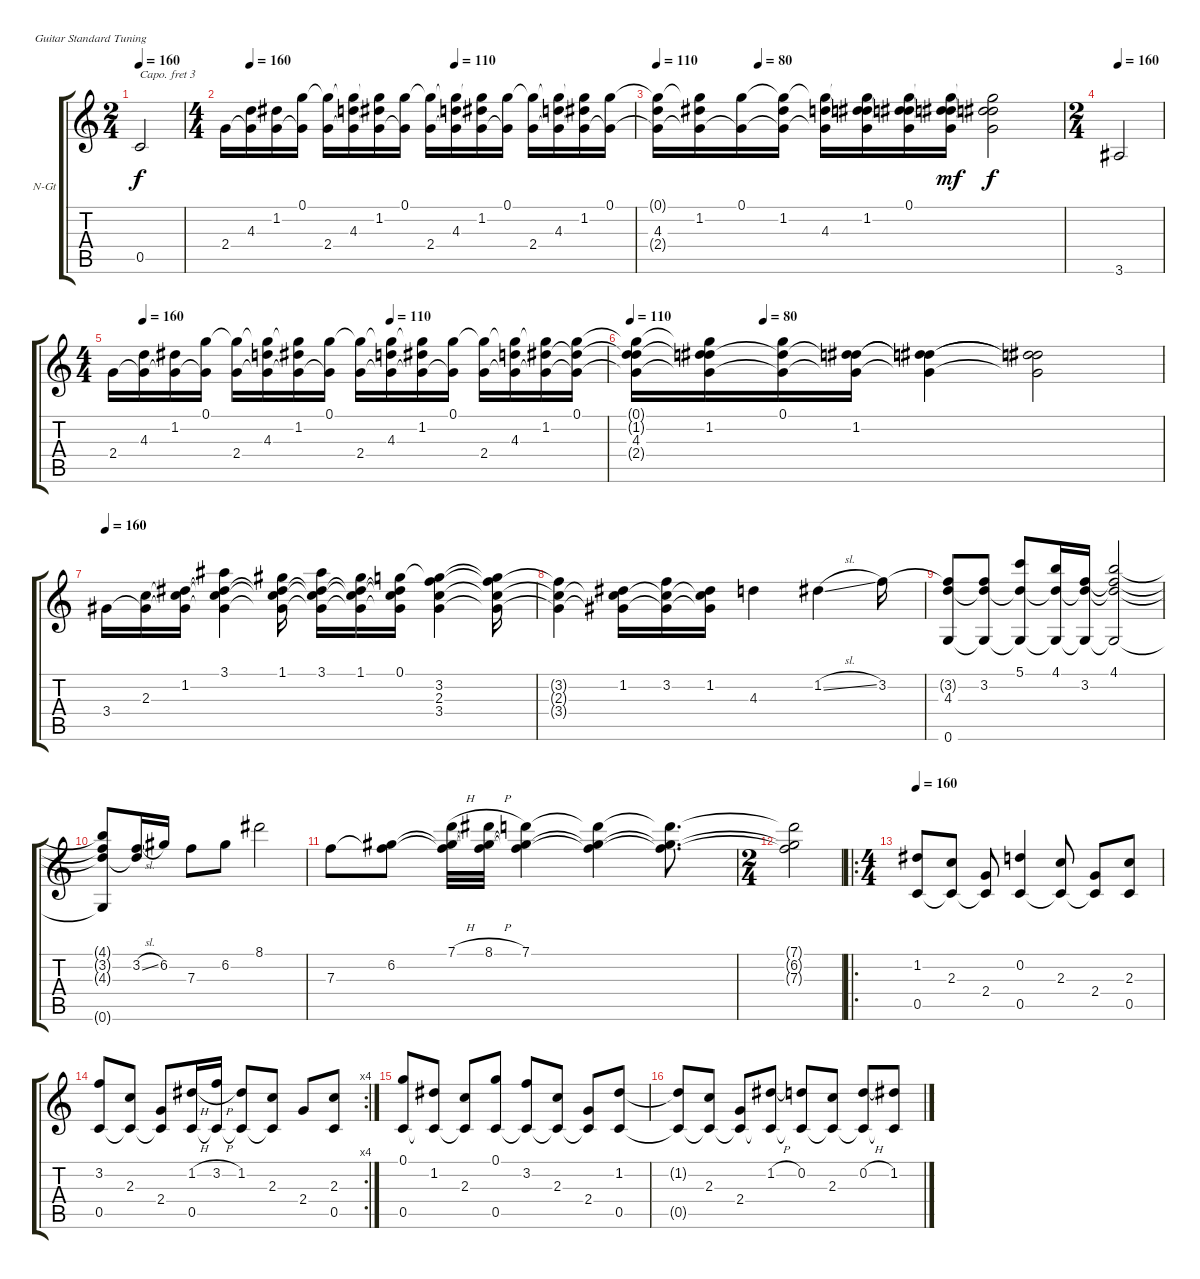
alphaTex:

\bracketExtendMode groupsimilarinstruments
\firstSystemTrackNameOrientation horizontal
\otherSystemsTrackNameOrientation horizontal
\track ("Oscar Lopez" "N-Gt") {instrument acousticguitarnylon}
\staff {score tabs}
\capo 3
\tuning (E4 B3 G3 D3 A2 E2)
\ts (2 4)
\tempo 160
\clef g2
\ks c
0.5.2{dy f instrument acousticguitarnylon} |
\ts (4 4)
\tempo (160 0.0625)
\tempo (110 0.5625)
2.4.16 (4.3 2.4{t}).16 (1.2 2.4{t}).16 (0.1 2.4{t}).16 (2.4 0.1{t}).16 (4.3 0.1{t} 2.4{t}).16 (0.1{t} 1.2 2.4{t}).16 (0.1 2.4{t}).16 (2.4 0.1{t}).16 (4.3 0.1{t} 2.4{t}).16 (0.1{t} 1.2 2.4{t}).16 (0.1 2.4{t}).16 (2.4 0.1{t}).16 (4.3 0.1{t} 2.4{t}).16 (0.1{t} 1.2 2.4{t}).16 (0.1 2.4{t}).16 |
\tempo 110
\tempo (80 0.25)
(4.3 0.1{t} 2.4{t}).16 (0.1{t} 1.2 2.4{t}).16 (0.1 2.4{t}).16 (1.2 0.1{t} 2.4{t}).16 (4.3 0.1{t} 2.4{t}).16 (0.1{t} 1.2 4.3{t} 2.4{t}).16 (0.1 1.2{t} 4.3{t} 2.4{t}).16 (0.1{t} 1.2{t} 4.3{t} 2.4{t}).16{dy mf} (0.1{t} 1.2{t} 4.3{t} 2.4{t}).2{dy f} |
\ts (2 4)
\tempo 160
3.6.2 |
\ts (4 4)
\tempo (160 0.0625)
\tempo (110 0.5625)
2.4.16 (4.3 2.4{t}).16 (1.2 2.4{t}).16 (0.1 2.4{t}).16 (2.4 0.1{t}).16 (4.3 0.1{t} 2.4{t}).16 (0.1{t} 1.2 2.4{t}).16 (0.1 2.4{t}).16 (2.4 0.1{t}).16 (4.3 0.1{t} 2.4{t}).16 (0.1{t} 1.2 2.4{t}).16 (0.1 2.4{t}).16 (2.4 0.1{t}).16 (4.3 0.1{t} 2.4{t}).16 (0.1{t} 1.2 2.4{t}).16 (0.1 2.4{t} 1.2{t}).16 |
\tempo 110
\tempo (80 0.25)
(1.2{t} 4.3 0.1{t} 2.4{t}).16 (0.1{t} 1.2 4.3{t} 2.4{t}).16 (0.1 4.3{t} 2.4{t}).16 (1.2 4.3{t} 2.4{t}).16 (1.2{t} 4.3{t} 2.4{t}).4 (1.2{t} 4.3{t} 2.4{t}).2 |
\tempo 160
3.4.16 (2.3 3.4{t}).16 (1.2 2.3{t} 3.4{t}).16 (3.1 1.2{t} 2.3{t} 3.4{t}).4 (1.1 1.2{t} 2.3{t} 3.4{t}).16 (3.1 1.2{t} 2.3{t} 3.4{t}).16 (1.1 1.2{t} 2.3{t} 3.4{t}).16 (0.1 1.2{t} 2.3{t} 3.4{t}).16 (3.2 2.3 3.4 0.1{t}).4 (0.1{t} 3.2{t} 2.3{t} 3.4{t}).16 |
(3.2{t} 2.3{t} 3.4{t}).4 (1.2 2.3{t} 3.4{t}).16 (3.2 2.3{t} 3.4{t}).16 (1.2 2.3{t} 3.4{t}).16 4.3.4 1.2{sl}.4 3.2.16 |
(3.2{t} 4.3 0.6).8 (3.2 0.6{t} 4.3{t}).8 (5.1 0.6{t} 4.3{t}).8 (4.1 0.6{t} 4.3{t}).16 (3.2 0.6{t} 4.3{t}).16 (4.1 3.2{t} 0.6{t} 4.3{t}).2 |
(4.1{t} 3.2{t} 0.6{t} 4.3{t}).8 (3.2{sl} 4.3{t}).16 6.2.16 7.3.8 6.2.8 8.1.2 |
7.3.8 (6.2 7.3{t}).8 (7.1{h} 6.2{t} 7.3{t}).32 (8.1{h} 6.2{t} 7.3{t}).32 (7.1 6.2{t} 7.3{t}).4 (7.1{t} 6.2{t} 7.3{t}).4 (7.1{t} 6.2{t} 7.3{t}).8{d} |
\ts (2 4)
(7.1{t} 6.2{t} 7.3{t}).2 |
\ro
\ts (4 4)
\tempo 160
(1.2 0.5).8 (2.3 0.5{t}).8 (2.4 0.5{t}).8 (0.2 0.5).4 (2.3 0.5{t}).8 (2.4 0.5{t}).8 (2.3 0.5).8 |
\rc 4
(3.2 0.5).8 (2.3 0.5{t}).8 (2.4 0.5{t}).8 (1.2{h} 0.5).16 (3.2{h} 0.5{t}).16 (1.2 0.5{t}).8 (2.3 0.5{t}).8 2.4.8 (2.3 0.5).8 |
(0.1 0.5).8 (1.2 0.5{t}).8 (2.3 0.5{t}).8 (0.1 0.5).8 (3.2 0.5{t}).8 (2.3 0.5{t}).8 (2.4 0.5{t}).8 (1.2 0.5).8 |
(1.2{t} 0.5{t}).8 (2.3 0.5{t}).8 (2.4 0.5{t}).8 (1.2{h} 0.5{t}).8 (0.2 0.5{t}).8 (2.3 0.5{t}).8 (0.2{h} 0.5{t}).8 (1.2 0.5{t}).8
